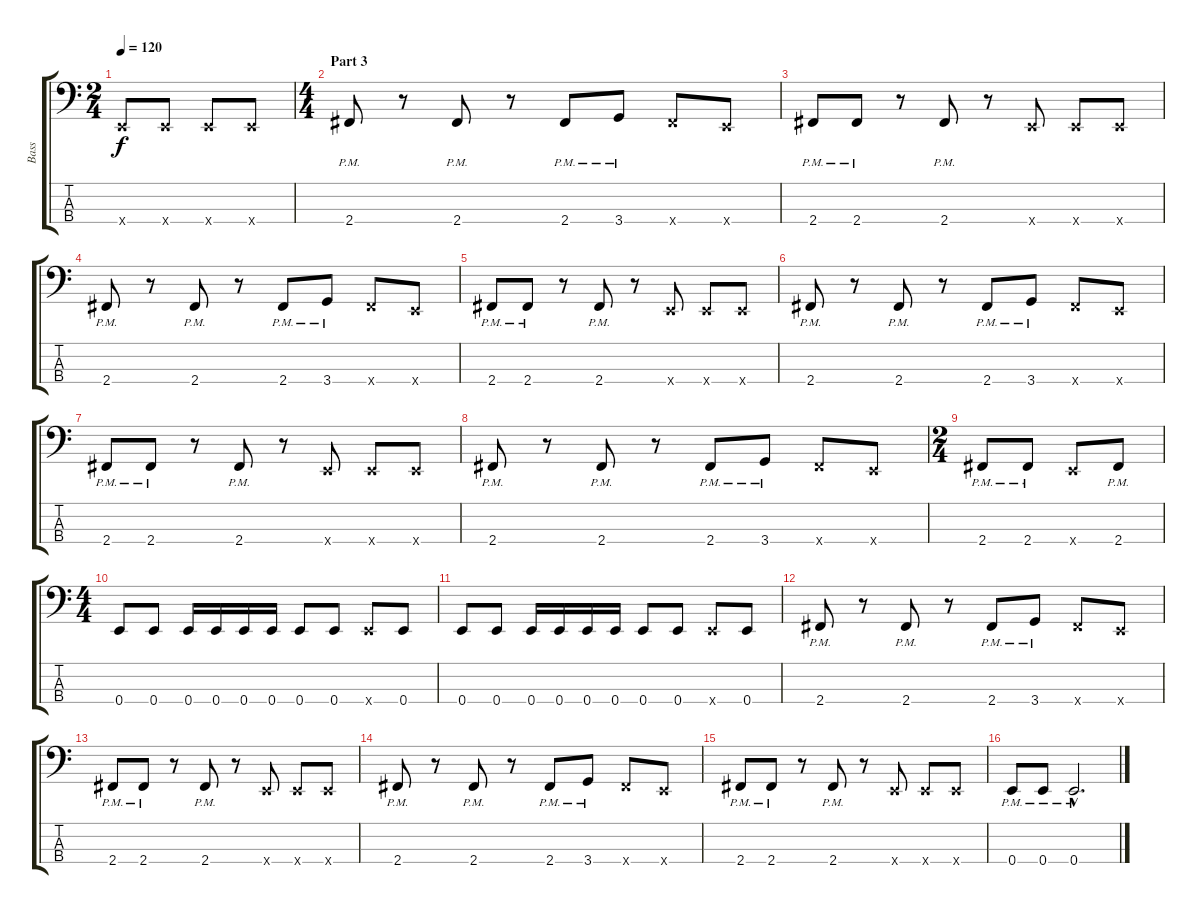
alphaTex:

\track ("Bass" "Bass") {instrument electricbasspick}
\staff {score tabs}
\tuning (G2 D2 A1 E1) {hide}
\ts (2 4)
\tempo 120
\clef f4
\ks c
0.4{x}.8{dy f} 0.4{x}.8 0.4{x}.8 0.4{x}.8 |
\ts (4 4)
\section ("" "Part 3")
2.4{pm}.8 r.8 2.4{pm}.8 r.8 2.4{pm}.8 3.4{pm}.8 2.4{x}.8 0.4{x}.8 |
2.4{pm}.8 2.4{pm}.8 r.8 2.4{pm}.8 r.8 0.4{x}.8 0.4{x}.8 0.4{x}.8 |
2.4{pm}.8 r.8 2.4{pm}.8 r.8 2.4{pm}.8 3.4{pm}.8 2.4{x}.8 0.4{x}.8 |
2.4{pm}.8 2.4{pm}.8 r.8 2.4{pm}.8 r.8 0.4{x}.8 0.4{x}.8 0.4{x}.8 |
2.4{pm}.8 r.8 2.4{pm}.8 r.8 2.4{pm}.8 3.4{pm}.8 2.4{x}.8 0.4{x}.8 |
2.4{pm}.8 2.4{pm}.8 r.8 2.4{pm}.8 r.8 0.4{x}.8 0.4{x}.8 0.4{x}.8 |
2.4{pm}.8 r.8 2.4{pm}.8 r.8 2.4{pm}.8 3.4{pm}.8 2.4{x}.8 0.4{x}.8 |
\ts (2 4)
2.4{pm}.8 2.4{pm}.8 0.4{x}.8 2.4{pm}.8 |
\ts (4 4)
0.4.8 0.4.8 0.4.16 0.4.16 0.4.16 0.4.16 0.4.8 0.4.8 0.4{x}.8 0.4.8 |
0.4.8 0.4.8 0.4.16 0.4.16 0.4.16 0.4.16 0.4.8 0.4.8 0.4{x}.8 0.4.8 |
2.4{pm}.8 r.8 2.4{pm}.8 r.8 2.4{pm}.8 3.4{pm}.8 2.4{x}.8 0.4{x}.8 |
2.4{pm}.8 2.4{pm}.8 r.8 2.4{pm}.8 r.8 0.4{x}.8 0.4{x}.8 0.4{x}.8 |
2.4{pm}.8 r.8 2.4{pm}.8 r.8 2.4{pm}.8 3.4{pm}.8 2.4{x}.8 0.4{x}.8 |
2.4{pm}.8 2.4{pm}.8 r.8 2.4{pm}.8 r.8 0.4{x}.8 0.4{x}.8 0.4{x}.8 |
0.4{pm}.8 0.4{pm}.8 0.4{hac pm}.2{d}
